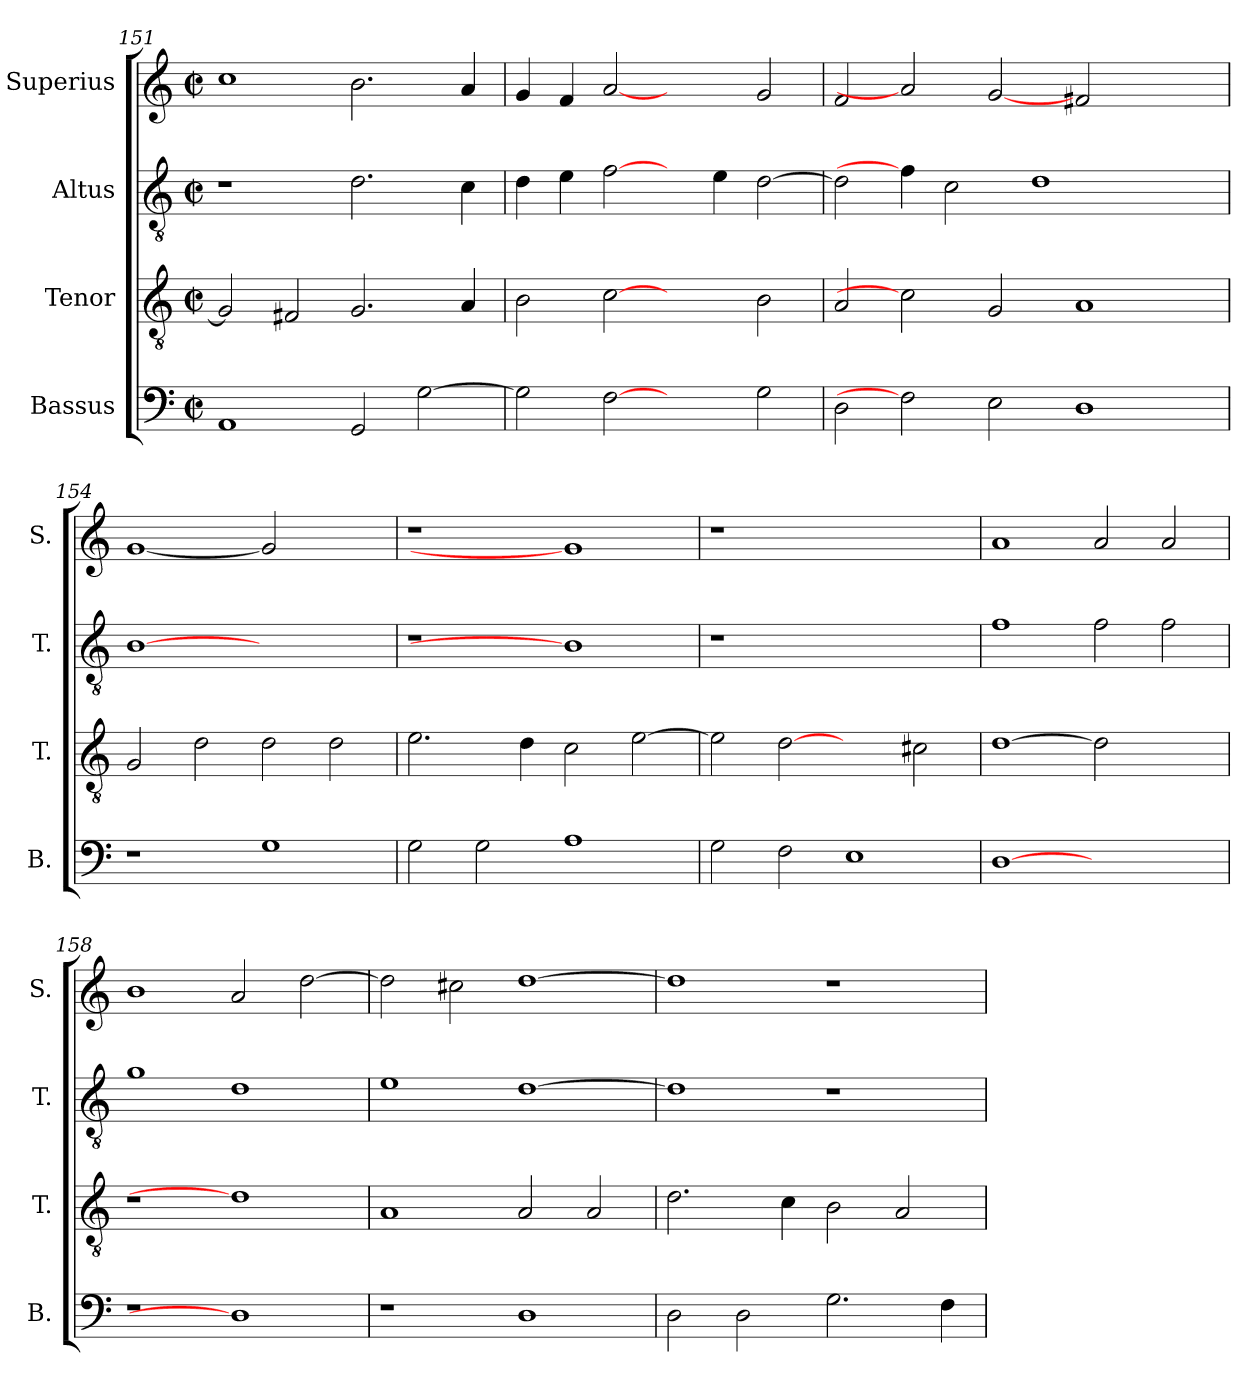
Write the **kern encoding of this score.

**kern	**kern	**kern	**kern
*part4	*part3	*part2	*part1
*staff4	*staff3	*staff2	*staff1
*I"Bassus	*I"Tenor	*I"Altus	*I"Superius
*I'B.	*I'T.	*I'T.	*I'S.
*clefF4	*clefGv2	*clefGv2	*clefG2
*	*ITrd7c12	*ITrd7c12	*
*k[]	*k[]	*k[]	*k[]
*C:	*C:	*C:	*C:
*M2/2	*M2/2	*M2/2	*M2/2
*met(c|)	*met(c|)	*met(c|)	*met(c|)
=151	=151	=151	=151
1AAi	2GGi/]	1r	1cci
.	2FF#Xi/	.	.
2GGi/	2.GGi/	2.Di\	2.bi\
[>2Gi\	.	.	.
.	4AAi/	4Ci\	4ai/
=152	=152	=152	=152
2Gi\]	2BBi\	4Di\	4gi/
.	.	4Ei\	4fi/
[2Fi	[2Ci	[2Fi\	[2ai
2ryy	2ryy	4ryy	2ryy
.	.	4Ei\	.
2Gi\	2BBi\	[>2Di\	2gi/
=153	=153	=153	=153
2Di\	2AAi/	2Di\]	2fi/
2Fi]	2Ci]	4Fi\]	2ai]
.	.	2Ci\	.
2Ei\	2GGi/	.	[2gi
.	.	1Di	.
1Di	1AAi	.	2f#Xi/
.	.	.	2ryy
.	.	4ryy	.
=154	=154	=154	=154
1r	2GGi/	[1BBi	[1gi
.	2Di\	.	.
1Gi	2Di\	1ryy	2gi]
.	2Di\	.	2ryy
!!LO:LB:g=z
=155	=155	=155	=155
!	!	!LO:N:vis=1	!LO:N:vis=1
2Gi\	2.Ei\	1r	1r
2Gi\	.	.	.
.	4Di\	.	.
1Ai	2Ci\	1BBi]	1gi]
.	[>2Ei\	.	.
=156	=156	=156	=156
!	!	!LO:N:vis=1	!LO:N:vis=1
2Gi\	2Ei\]	1r	1r
2Fi\	[2Di	.	.
1Ei	2ryy	1ryy	1ryy
.	2C#Xi\	.	.
=157	=157	=157	=157
[1Di	[1Di	1Fi	1ai
1ryy	2Di]	2Fi\	2ai/
.	2ryy	2Fi\	2ai/
=158	=158	=158	=158
!LO:N:vis=1	!LO:N:vis=1	!	!
1r	1r	1Gi	1bi
1Di]	1Di]	1Di	2ai/
.	.	.	[>2ddi\
=159	=159	=159	=159
1r	1AAi	1Ei	2ddi\]
.	.	.	2cc#Xi\
1Di	2AAi/	[>1Di	[>1ddi
.	2AAi/	.	.
!!LO:PB:g=z
=160	=160	=160	=160
2Di\	2.Di\	1Di]	1ddi]
2Di\	.	.	.
.	4Ci\	.	.
2.Gi\	2BBi\	1r	1r
.	2AAi/	.	.
4Fi\	.	.	.
=	=	=	=
*-	*-	*-	*-
